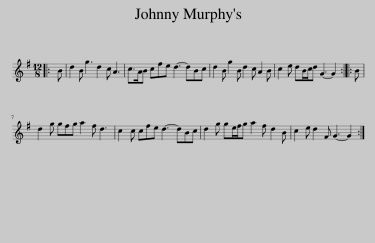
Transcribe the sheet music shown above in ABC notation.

X:1
L:1/8
M:12/8
I:linebreak $
K:G
V:1 treble
V:1
|: B | d2 B g3 d2 c A3 | c>AB cfe d3- dBc | d2 B g2 B d2 c A2 B | c2 e dB/c/d G3- G2 :: %5
 B |$ d2 g gfg a2 f d3 | c2 c cfe d3- dBc | d2 g ge/f/g a2 f d2 B | c2 e d2 F G3- G2 :| %10
